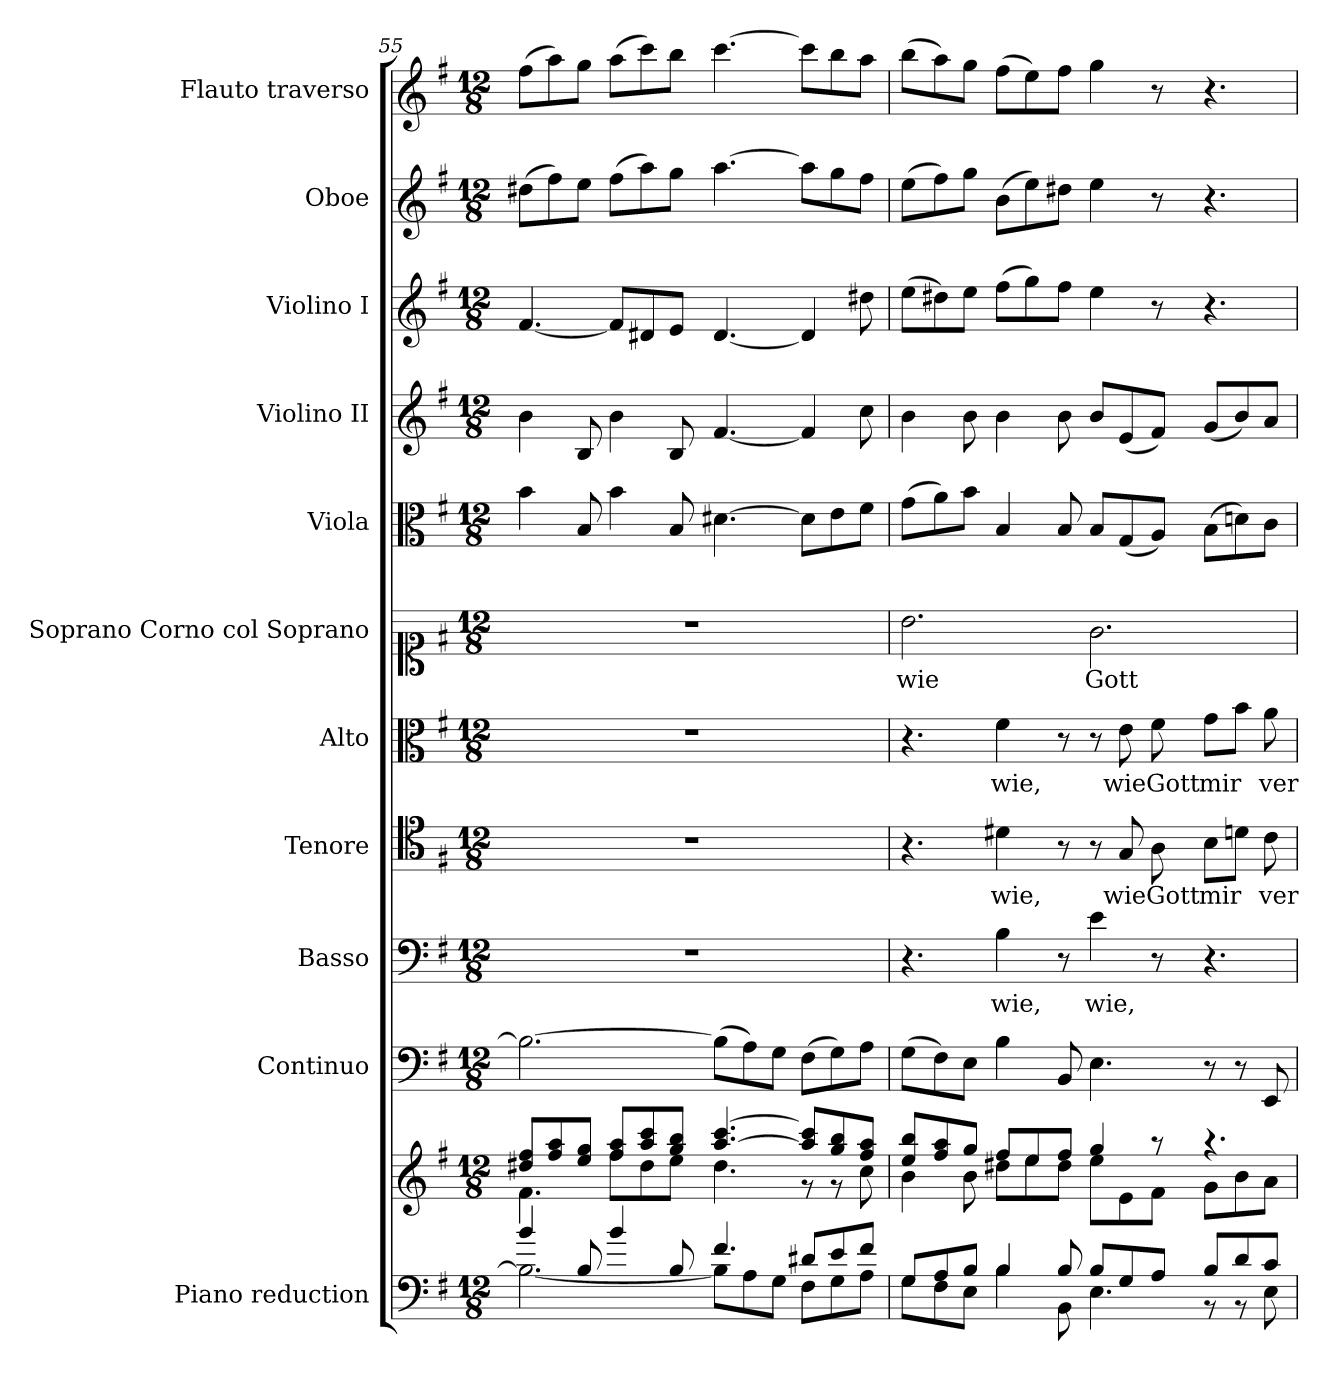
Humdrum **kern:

**kern	**kern	**kern	**kern	**text	**dynam	**kern	**text	**dynam	**kern	**text	**dynam	**kern	**text	**dynam	**kern	**kern	**kern	**kern	**kern
*part11	*part11	*part10	*part9	*part9	*part9	*part8	*part8	*part8	*part7	*part7	*part7	*part6	*part6	*part6	*part5	*part4	*part3	*part2	*part1
*staff12	*staff11	*staff10	*staff9	*staff9	*staff9	*staff8	*staff8	*staff8	*staff7	*staff7	*staff7	*staff6	*staff6	*staff6	*staff5	*staff4	*staff3	*staff2	*staff1
*I"Piano reduction	*	*I"Continuo	*I"Basso	*	*	*I"Tenore	*	*	*I"Alto	*	*	*I"Soprano Corno col Soprano	*	*	*I"Viola	*I"Violino II	*I"Violino I	*I"Oboe	*I"Flauto traverso
*I'Pno	*	*	*	*	*	*	*	*	*	*	*	*	*	*	*I'Vla	*I'Vln	*I'Vln	*I'Ob	*I'Fl
*clefF4	*clefG2	*clefF4	*clefF4	*	*	*clefC4	*	*	*clefC3	*	*	*clefC1	*	*	*clefC3	*clefG2	*clefG2	*clefG2	*clefG2
*k[f#]	*k[f#]	*k[f#]	*k[f#]	*	*	*k[f#]	*	*	*k[f#]	*	*	*k[f#]	*	*	*k[f#]	*k[f#]	*k[f#]	*k[f#]	*k[f#]
*M12/8	*M12/8	*M12/8	*M12/8	*	*	*M12/8	*	*	*M12/8	*	*	*M12/8	*	*	*M12/8	*M12/8	*M12/8	*M12/8	*M12/8
=55	=55	=55	=55	=55	=55	=55	=55	=55	=55	=55	=55	=55	=55	=55	=55	=55	=55	=55	=55
*^	*^	*	*	*	*	*	*	*	*	*	*	*	*	*	*	*	*	*	*
4b/	2.B\_	8dd#X/ 8ff#/L	4.f#\	2.B\_	1.r	.	.	1.r	.	.	1.r	.	.	1.r	.	.	4b\	4b\	[4.f#/	(8dd#X\L	(8ff#\L
.	.	8ff#/ 8aa/	.	.	.	.	.	.	.	.	.	.	.	.	.	.	.	.	.	8ff#\)	8aa\)
8B/	.	8ee/ 8gg/J	.	.	.	.	.	.	.	.	.	.	.	.	.	.	8B/	8B/	.	8ee\J	8gg\J
4b/	.	8ff#/ 8aa/L	8ff#\L	.	.	.	.	.	.	.	.	.	.	.	.	.	4b\	4b\	8f#/L]	(8ff#\L	(8aa\L
.	.	8aa/ 8ccc/	8dd#\	.	.	.	.	.	.	.	.	.	.	.	.	.	.	.	8d#X/	8aa\)	8ccc\)
8B/	.	8gg/ 8bb/J	8ee\J	.	.	.	.	.	.	.	.	.	.	.	.	.	8B/	8B/	8e/J	8gg\J	8bb\J
4.f#/	8B\L]	[4.aa/ [4.ccc/	4.dd#\	(8B\L]	.	.	.	.	.	.	.	.	.	.	.	.	[4.d#X\	[4.f#/	[4.d#/	[4.aa\	[4.ccc\
.	8A\	.	.	8A\)	.	.	.	.	.	.	.	.	.	.	.	.	.	.	.	.	.
.	8G\J	.	.	8G\J	.	.	.	.	.	.	.	.	.	.	.	.	.	.	.	.	.
8d#X/L	8F#\L	8aa/] 8ccc/]L	8r	(8F#\L	.	.	.	.	.	.	.	.	.	.	.	.	8d#\L]	4f#/]	4d#/]	8aa\L]	8ccc\L]
8e/	8G\	8gg/ 8bb/	8r	8G\)	.	.	.	.	.	.	.	.	.	.	.	.	8e\	.	.	8gg\	8bb\
8f#/J	8A\J	8ff#/ 8aa/J	8cc\	8A\J	.	.	.	.	.	.	.	.	.	.	.	.	8f#\J	8cc\	8dd#X\	8ff#\J	8aa\J
=56	=56	=56	=56	=56	=56	=56	=56	=56	=56	=56	=56	=56	=56	=56	=56	=56	=56	=56	=56	=56	=56
!	!	!	!	!	!	!	!	!	!	!	!	!	!	!	!LO:LY:b	!LO:DY:a	!	!	!	!	!
8G/L	8G\L	8ee/ 8bb/L	4b\	(8G\L	4.r	.	.	4.r	.	.	4.r	.	.	2.b\	wie	other-dynamics	(8g\L	4b\	(8ee\L	(8ee\L	(8bb\L
8A/	8F#\	8ff#/ 8aa/	.	8F#\)	.	.	.	.	.	.	.	.	.	.	.	.	8a\)	.	8dd#X\)	8ff#\)	8aa\)
8B/J	8E\J	8gg/J	8b\	8E\J	.	.	.	.	.	.	.	.	.	.	.	.	8b\J	8b\	8ee\J	8gg\J	8gg\J
!	!	!	!	!	!	!LO:LY:b	!LO:DY:a	!	!LO:LY:b	!LO:DY:a	!	!LO:LY:b	!LO:DY:a	!	!	!	!	!	!	!	!
4B/	4B\	8ff#/L	8dd#X\L	4B\	4B\	wie,	other-dynamics	4d#X\	wie,	other-dynamics	4f#\	wie,	other-dynamics	.	.	.	4B/	4b\	(8ff#\L	(8b\L	(8ff#\L
.	.	8ee/	8ee\	.	.	.	.	.	.	.	.	.	.	.	.	.	.	.	8gg\)	8ee\)	8ee\)
8B/	8BB\	8ff#/J	8dd#\J	8BB/	8r	.	.	8r	.	.	8r	.	.	.	.	.	8B/	8b\	8ff#\J	8dd#X\J	8ff#\J
!	!	!	!	!	!	!LO:LY:b	!	!	!	!	!	!	!	!	!LO:LY:b	!	!	!	!	!	!
8B/L	4.E\	4gg/	8ee\L	4.E\	4e\	wie,	.	8r	.	.	8r	.	.	2.g\	Gott	.	8B/L	8b/L	4ee\	4ee\	4gg\
!	!	!	!	!	!	!	!	!	!LO:LY:b	!	!	!LO:LY:b	!	!	!	!	!	!	!	!	!
8G/	.	.	8e\	.	.	.	.	8G/	wie	.	8e\	wie	.	.	.	.	(8G/	(8e/	.	.	.
!	!	!	!	!	!	!	!	!	!LO:LY:b	!	!	!LO:LY:b	!	!	!	!	!	!	!	!	!
8A/J	.	8r	8f#\J	.	8r	.	.	8A\	Gott	.	8f#\	Gott	.	.	.	.	8A/J)	8f#/J)	8r	8r	8r
!	!	!	!	!	!	!	!	!	!LO:LY:b	!	!	!LO:LY:b	!	!	!	!	!	!	!	!	!
8B/L	8r	4.r	8g\L	8r	4.r	.	.	8B\L	mir	.	8g\L	mir	.	.	.	.	(8B\L	(8g/L	4.r	4.r	4.r
8d/	8r	.	8b\	8r	.	.	.	8dn\J	.	.	8b\J	.	.	.	.	.	8dn\)	8b/)	.	.	.
!	!	!	!	!	!	!	!	!	!LO:LY:b	!	!	!LO:LY:b	!	!	!	!	!	!	!	!	!
8c/J	8E\	.	8a\J	8EE/	.	.	.	8c\	ver-	.	8a\	ver-	.	.	.	.	8c\J	8a/J	.	.	.
*v	*v	*	*	*	*	*	*	*	*	*	*	*	*	*	*	*	*	*	*	*	*
*	*v	*v	*	*	*	*	*	*	*	*	*	*	*	*	*	*	*	*	*	*
=	=	=	=	=	=	=	=	=	=	=	=	=	=	=	=	=	=	=	=
*-	*-	*-	*-	*-	*-	*-	*-	*-	*-	*-	*-	*-	*-	*-	*-	*-	*-	*-	*-
